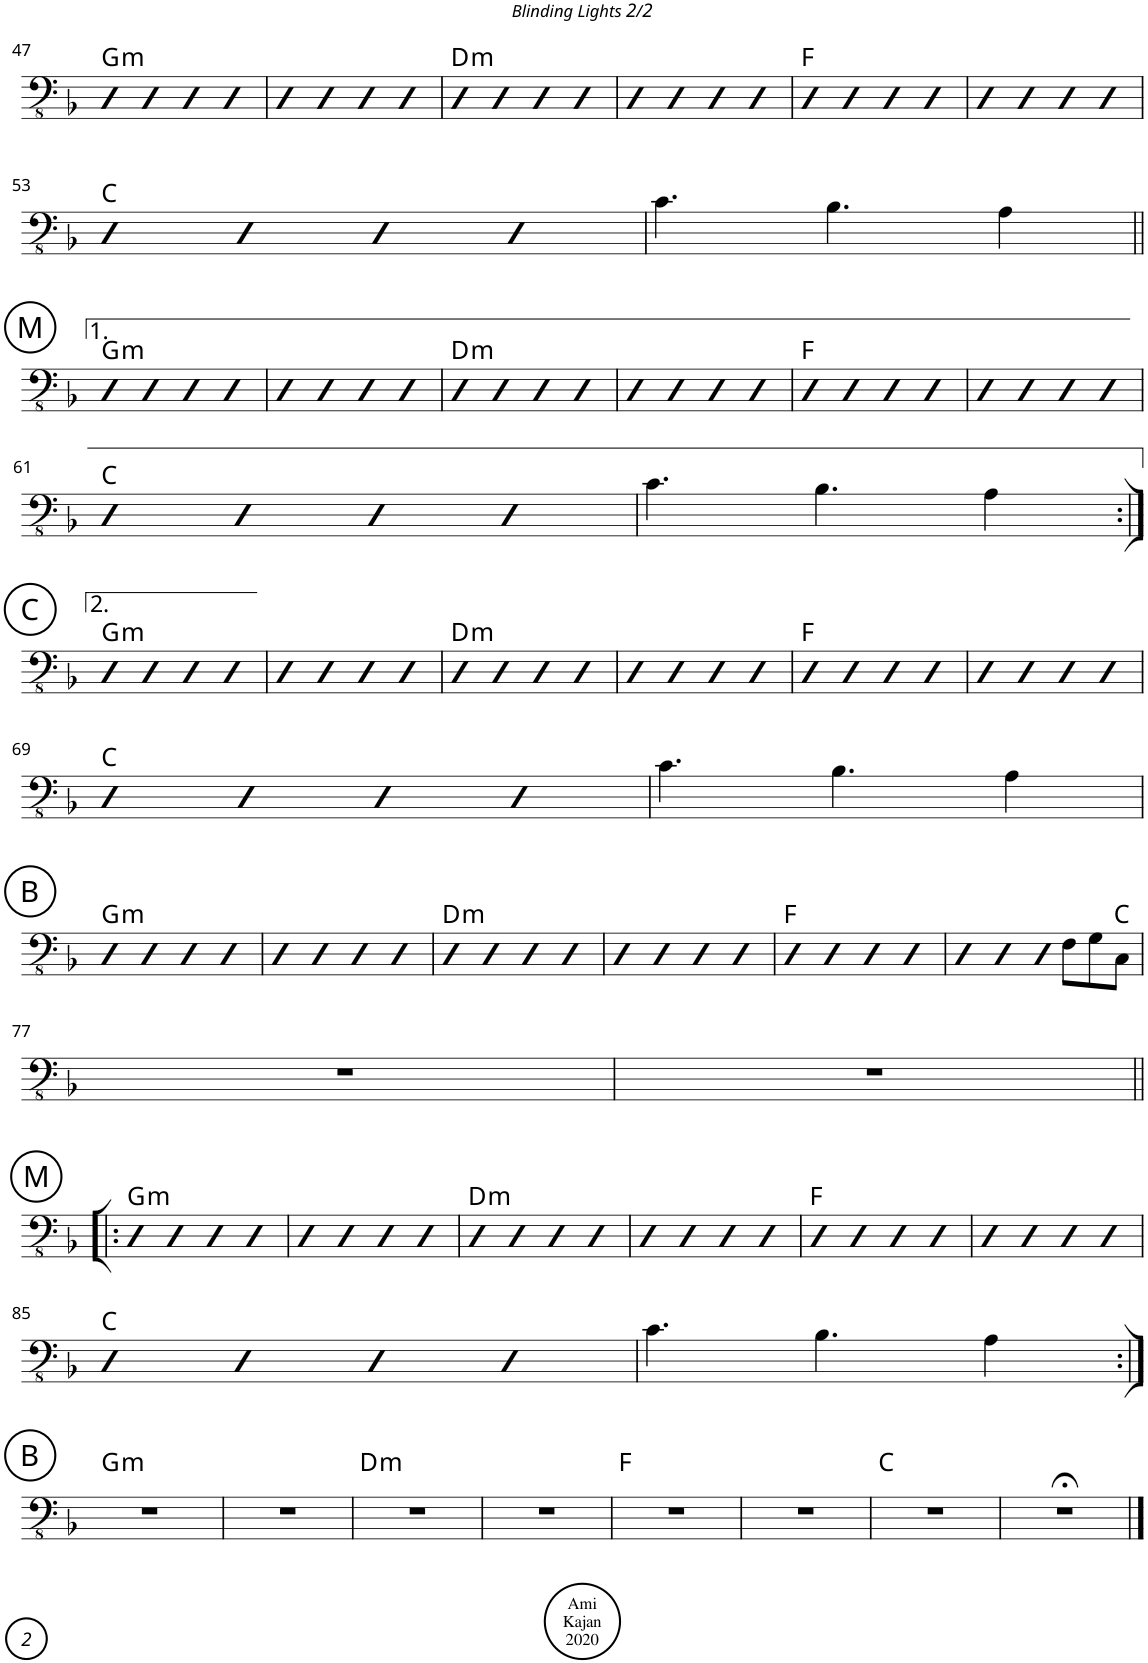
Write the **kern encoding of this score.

**kern	**harte
*part1	*part1
*staff1	*
*I"Acoustic Bass	*
*I'Bass	*
!!LO:PB:g=z
*clefFv4	*
*k[b-]	*
*M4/4	*
*met(c)	*
=47	=47
!	!LO:H:kt=m
4EE	G:min
4EE	.
4EE	.
4EE	.
=48	=48
4EE	.
4EE	.
4EE	.
4EE	.
=49	=49
!	!LO:H:kt=m
4EE	D:min
4EE	.
4EE	.
4EE	.
=50	=50
4EE	.
4EE	.
4EE	.
4EE	.
=51	=51
4EE	F:maj
4EE	.
4EE	.
4EE	.
=52	=52
4EE	.
4EE	.
4EE	.
4EE	.
!!LO:LB:g=z
=53	=53
4EE	C:maj
4EE	.
4EE	.
4EE	.
=54	=54
4.C\	.
4.BB-\	.
4AA\	.
!!LO:LB:g=z
!!LO:REH:place=s1:a:cj:enc=circle:fs=14:t=M
=55||	=55||
!	!LO:H:kt=m
4EE	G:min
4EE	.
4EE	.
4EE	.
=56	=56
4EE	.
4EE	.
4EE	.
4EE	.
=57	=57
!	!LO:H:kt=m
4EE	D:min
4EE	.
4EE	.
4EE	.
=58	=58
4EE	.
4EE	.
4EE	.
4EE	.
=59	=59
4EE	F:maj
4EE	.
4EE	.
4EE	.
=60	=60
4EE	.
4EE	.
4EE	.
4EE	.
!!LO:LB:g=z
=61	=61
4EE	C:maj
4EE	.
4EE	.
4EE	.
=62	=62
4.C\	.
4.BB-\	.
4AA\	.
!!LO:LB:g=z
!!LO:REH:place=s1:a:cj:enc=circle:fs=14:t=C
=63:|!	=63:|!
!	!LO:H:kt=m
4EE	G:min
4EE	.
4EE	.
4EE	.
=64	=64
4EE	.
4EE	.
4EE	.
4EE	.
=65	=65
!	!LO:H:kt=m
4EE	D:min
4EE	.
4EE	.
4EE	.
=66	=66
4EE	.
4EE	.
4EE	.
4EE	.
=67	=67
4EE	F:maj
4EE	.
4EE	.
4EE	.
=68	=68
4EE	.
4EE	.
4EE	.
4EE	.
!!LO:LB:g=z
=69	=69
4EE	C:maj
4EE	.
4EE	.
4EE	.
=70	=70
4.C\	.
4.BB-\	.
4AA\	.
!!LO:LB:g=z
!!LO:REH:place=s1:a:cj:enc=circle:fs=14:t=B
=71	=71
!	!LO:H:kt=m
4EE	G:min
4EE	.
4EE	.
4EE	.
=72	=72
4EE	.
4EE	.
4EE	.
4EE	.
=73	=73
!	!LO:H:kt=m
4EE	D:min
4EE	.
4EE	.
4EE	.
=74	=74
4EE	.
4EE	.
4EE	.
4EE	.
=75	=75
4EE	F:maj
4EE	.
4EE	.
4EE	.
=76	=76
4EE	.
4EE	.
8EE	.
8FF\L	.
8GG\	.
8CC\J	C:maj
!!LO:LB:g=z
=77	=77
1r	.
=78	=78
1r	.
!!LO:LB:g=z
!!LO:REH:place=s1:a:cj:enc=circle:fs=14:t=M
=79!|:	=79!|:
!	!LO:H:kt=m
4EE	G:min
4EE	.
4EE	.
4EE	.
=80	=80
4EE	.
4EE	.
4EE	.
4EE	.
=81	=81
!	!LO:H:kt=m
4EE	D:min
4EE	.
4EE	.
4EE	.
=82	=82
4EE	.
4EE	.
4EE	.
4EE	.
=83	=83
4EE	F:maj
4EE	.
4EE	.
4EE	.
=84	=84
4EE	.
4EE	.
4EE	.
4EE	.
!!LO:LB:g=z
=85	=85
4EE	C:maj
4EE	.
4EE	.
4EE	.
=86	=86
4.C\	.
4.BB-\	.
4AA\	.
!!LO:LB:g=z
!!LO:REH:place=s1:a:cj:enc=circle:fs=14:t=B
=87:|!	=87:|!
!	!LO:H:kt=m
1r	G:min
=88	=88
1r	.
=89	=89
!	!LO:H:kt=m
1r	D:min
=90	=90
1r	.
=91	=91
1r	F:maj
=92	=92
1r	.
=93	=93
1r	C:maj
=94	=94
1r;<	.
==	==
*-	*-
